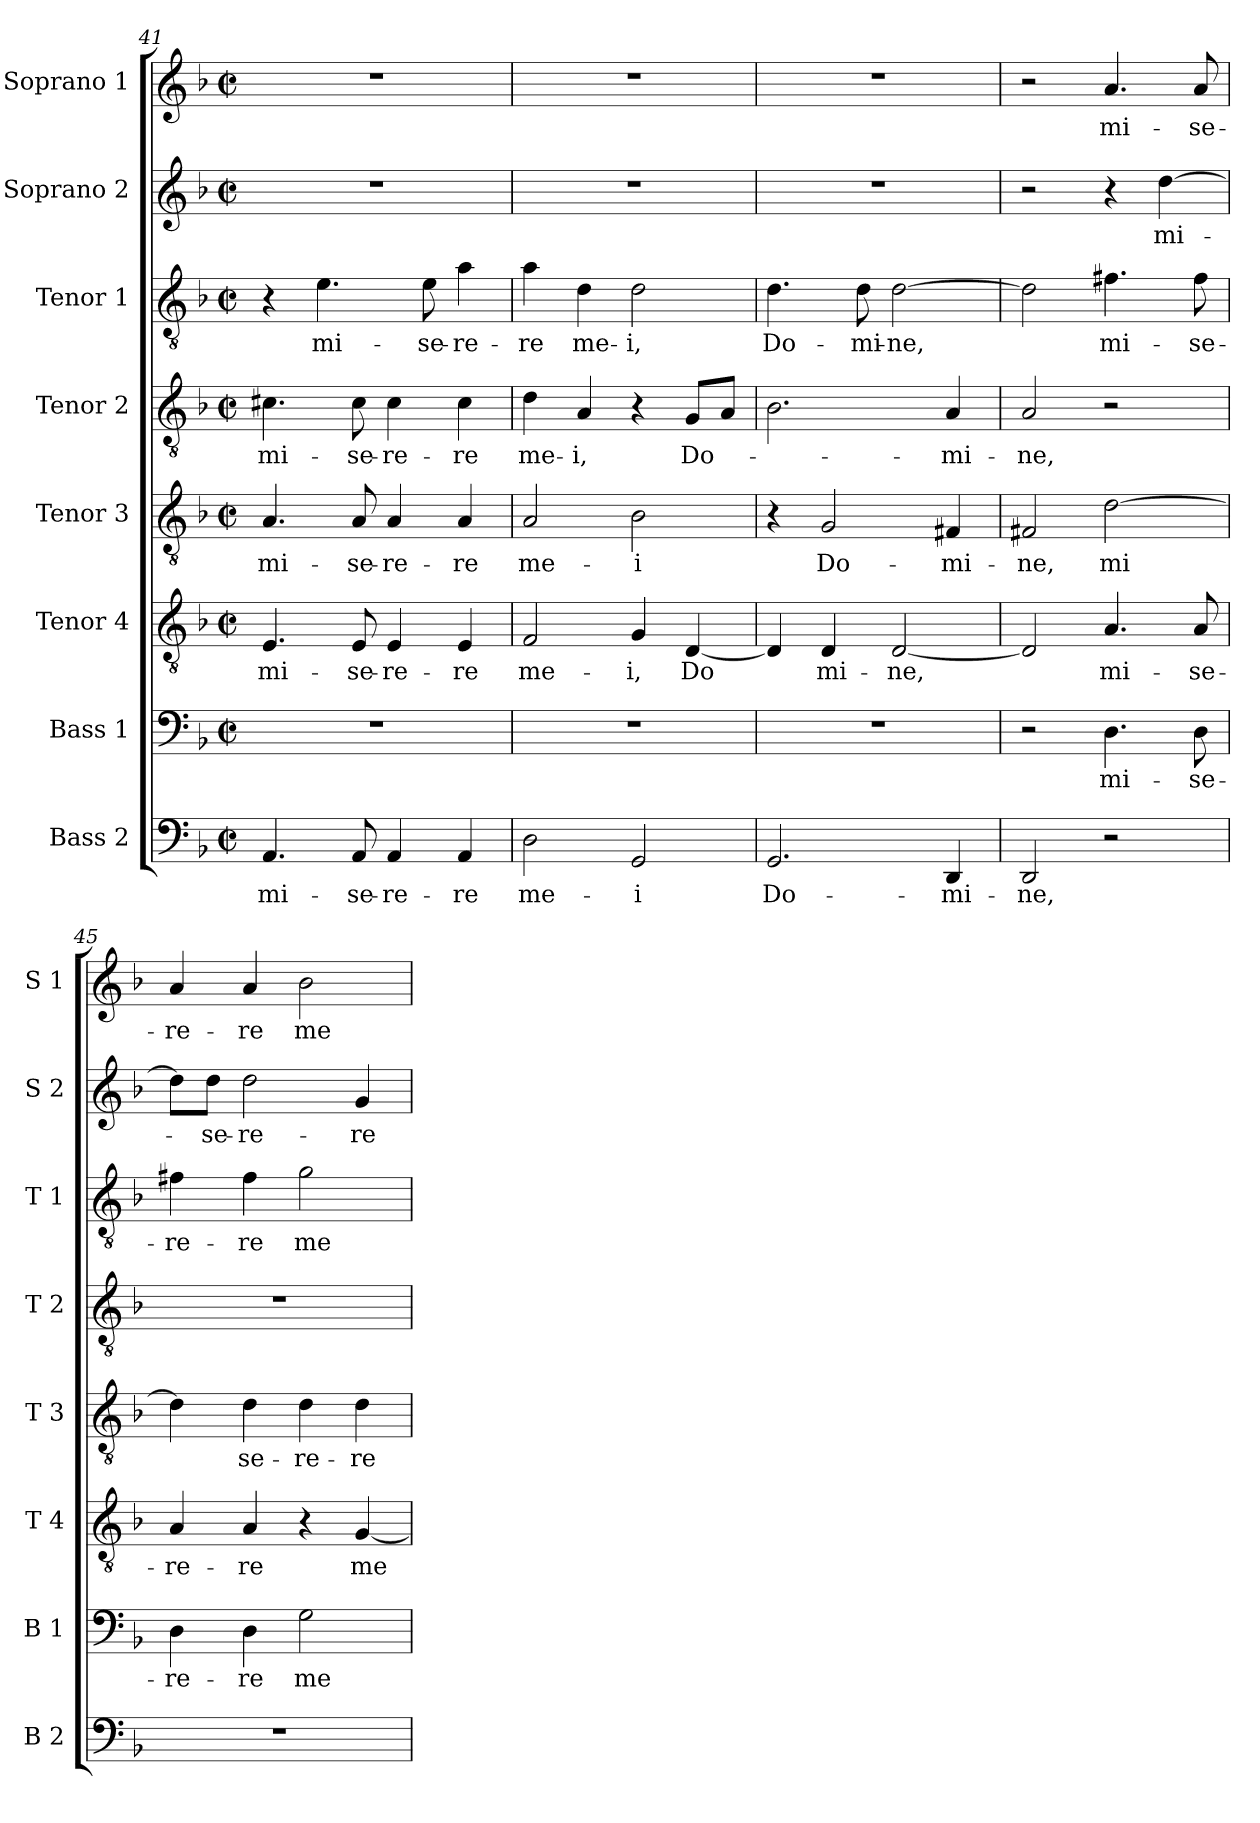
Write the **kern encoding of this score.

**kern	**text	**kern	**text	**kern	**text	**kern	**text	**kern	**text	**kern	**text	**kern	**text	**kern	**text
*part8	*part8	*part7	*part7	*part6	*part6	*part5	*part5	*part4	*part4	*part3	*part3	*part2	*part2	*part1	*part1
*staff8	*staff8	*staff7	*staff7	*staff6	*staff6	*staff5	*staff5	*staff4	*staff4	*staff3	*staff3	*staff2	*staff2	*staff1	*staff1
*I"Bass 2	*	*I"Bass 1	*	*I"Tenor 4	*	*I"Tenor 3	*	*I"Tenor 2	*	*I"Tenor 1	*	*I"Soprano 2	*	*I"Soprano 1	*
*I'B 2	*	*I'B 1	*	*I'T 4	*	*I'T 3	*	*I'T 2	*	*I'T 1	*	*I'S 2	*	*I'S 1	*
*clefF4	*	*clefF4	*	*clefGv2	*	*clefGv2	*	*clefGv2	*	*clefGv2	*	*clefG2	*	*clefG2	*
*k[b-]	*	*k[b-]	*	*k[b-]	*	*k[b-]	*	*k[b-]	*	*k[b-]	*	*k[b-]	*	*k[b-]	*
*F:	*	*F:	*	*F:	*	*F:	*	*F:	*	*F:	*	*F:	*	*F:	*
*M2/2	*	*M2/2	*	*M2/2	*	*M2/2	*	*M2/2	*	*M2/2	*	*M2/2	*	*M2/2	*
*met(c|)	*	*met(c|)	*	*met(c|)	*	*met(c|)	*	*met(c|)	*	*met(c|)	*	*met(c|)	*	*met(c|)	*
=41	=41	=41	=41	=41	=41	=41	=41	=41	=41	=41	=41	=41	=41	=41	=41
4.AA/	mi-	1r	.	4.E/	mi-	4.A/	mi-	4.c#X\	mi-	4r	.	1r	.	1r	.
.	.	.	.	.	.	.	.	.	.	4.e\	mi-	.	.	.	.
8AA/	-se-	.	.	8E/	-se-	8A/	-se-	8c#\	-se-	.	.	.	.	.	.
4AA/	-re-	.	.	4E/	-re-	4A/	-re-	4c#\	-re-	.	.	.	.	.	.
.	.	.	.	.	.	.	.	.	.	8e\	-se-	.	.	.	.
4AA/	-re	.	.	4E/	-re	4A/	-re	4c#\	-re	4a\	-re-	.	.	.	.
=42	=42	=42	=42	=42	=42	=42	=42	=42	=42	=42	=42	=42	=42	=42	=42
2D\	me-	1r	.	2F/	me-	2A/	me-	4d\	me-	4a\	-re	1r	.	1r	.
.	.	.	.	.	.	.	.	4A/	-i,	4d\	me-	.	.	.	.
2GG/	-i	.	.	4G/	-i,	2B-\	-i	4r	.	2d\	-i,	.	.	.	.
.	.	.	.	[4D/	Do	.	.	8G/L	Do-	.	.	.	.	.	.
.	.	.	.	.	.	.	.	8A/J	.	.	.	.	.	.	.
!!LO:PB:g=z
=43	=43	=43	=43	=43	=43	=43	=43	=43	=43	=43	=43	=43	=43	=43	=43
2.GG/	Do-	1r	.	4D/]	.	4r	.	2.B-\	.	4.d\	Do-	1r	.	1r	.
.	.	.	.	4D/	mi-	2G/	Do-	.	.	.	.	.	.	.	.
.	.	.	.	.	.	.	.	.	.	8d\	-mi-	.	.	.	.
.	.	.	.	[2D/	-ne,	.	.	.	.	[2d\	-ne,	.	.	.	.
4DD/	-mi-	.	.	.	.	4F#X/	-mi-	4A/	-mi-	.	.	.	.	.	.
=44	=44	=44	=44	=44	=44	=44	=44	=44	=44	=44	=44	=44	=44	=44	=44
2DD/	-ne,	2r	.	2D/]	.	2F#X/	-ne,	2A/	-ne,	2d\]	.	2r	.	2r	.
2r	.	4.D\	mi-	4.A/	mi-	[2d\	mi	2r	.	4.f#X\	mi-	4r	.	4.a/	mi-
.	.	.	.	.	.	.	.	.	.	.	.	[4dd\	mi-	.	.
.	.	8D\	-se-	8A/	-se-	.	.	.	.	8f#\	-se-	.	.	8a/	-se-
=45	=45	=45	=45	=45	=45	=45	=45	=45	=45	=45	=45	=45	=45	=45	=45
1r	.	4D\	-re-	4A/	-re-	4d\]	.	1r	.	4f#X\	-re-	8dd\L]	.	4a/	-re-
.	.	.	.	.	.	.	.	.	.	.	.	8dd\J	-se-	.	.
.	.	4D\	-re	4A/	-re	4d\	se-	.	.	4f#\	-re	2dd\	-re-	4a/	-re
.	.	2G\	me-	4r	.	4d\	-re-	.	.	2g\	me-	.	.	2b-\	me-
.	.	.	.	[4G/	me-	4d\	-re	.	.	.	.	4g/	-re	.	.
=	=	=	=	=	=	=	=	=	=	=	=	=	=	=	=
*-	*-	*-	*-	*-	*-	*-	*-	*-	*-	*-	*-	*-	*-	*-	*-
